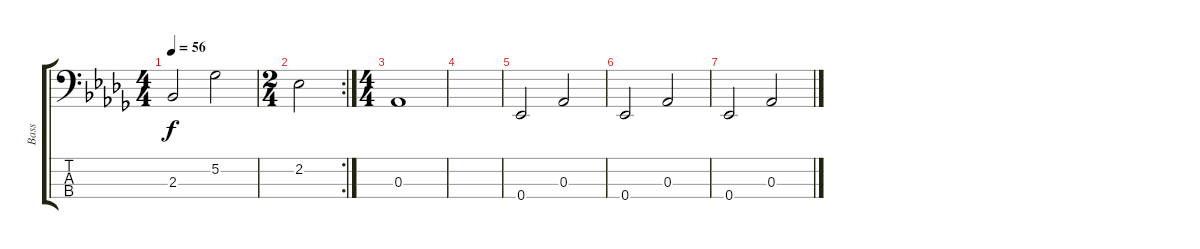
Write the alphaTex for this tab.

\track ("Bass" "Bass") {instrument fretlessbass}
\staff {score tabs}
\tuning (Gb2 Db2 Ab1 Eb1) {hide}
\ts (4 4)
\tempo 56
\clef f4
\ks bbminor
2.3.2{dy f} 5.2.2 |
\rc 2
\ts (2 4)
2.2.2 |
\ts (4 4)
0.3.1 |
|
0.4.2 0.3.2 |
0.4.2 0.3.2 |
0.4.2 0.3.2
